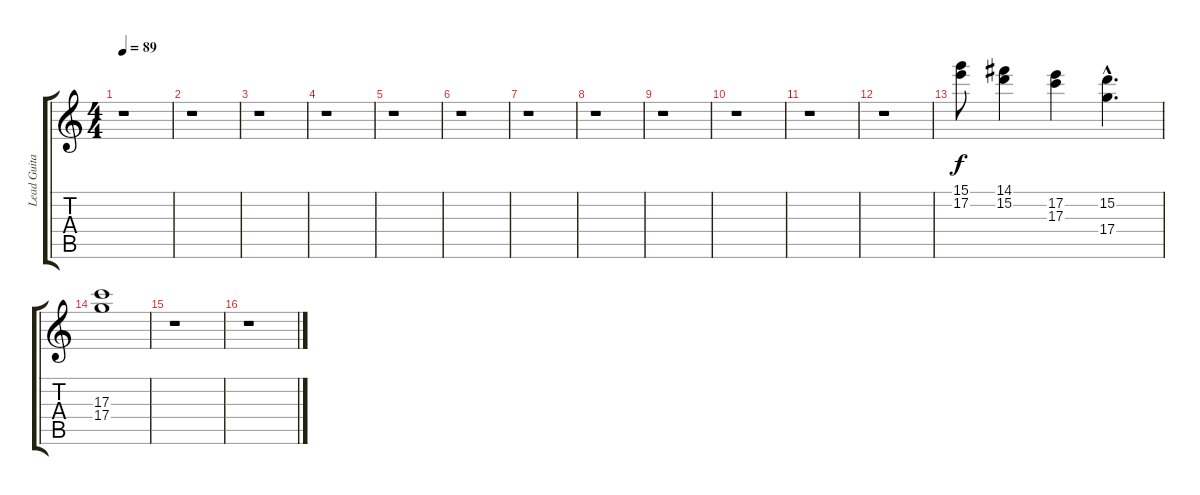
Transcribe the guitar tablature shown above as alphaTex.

\track ("Lead Guitar" "Lead Guita") {instrument distortionguitar}
\staff {score tabs}
\tuning (E4 B3 G3 D3 A2 E2) {hide}
\ts (4 4)
\tempo 89
\clef g2
\ks c
r.1{dy f} |
r.1 |
r.1 |
r.1 |
r.1 |
r.1 |
r.1 |
r.1 |
r.1 |
r.1 |
r.1 |
r.1 |
(15.1 17.2).8 (14.1 15.2).4 (17.2 17.3).4 (15.2{hac} 17.4{hac}).4{d} |
(17.3 17.4).1 |
r.1 |
r.1
